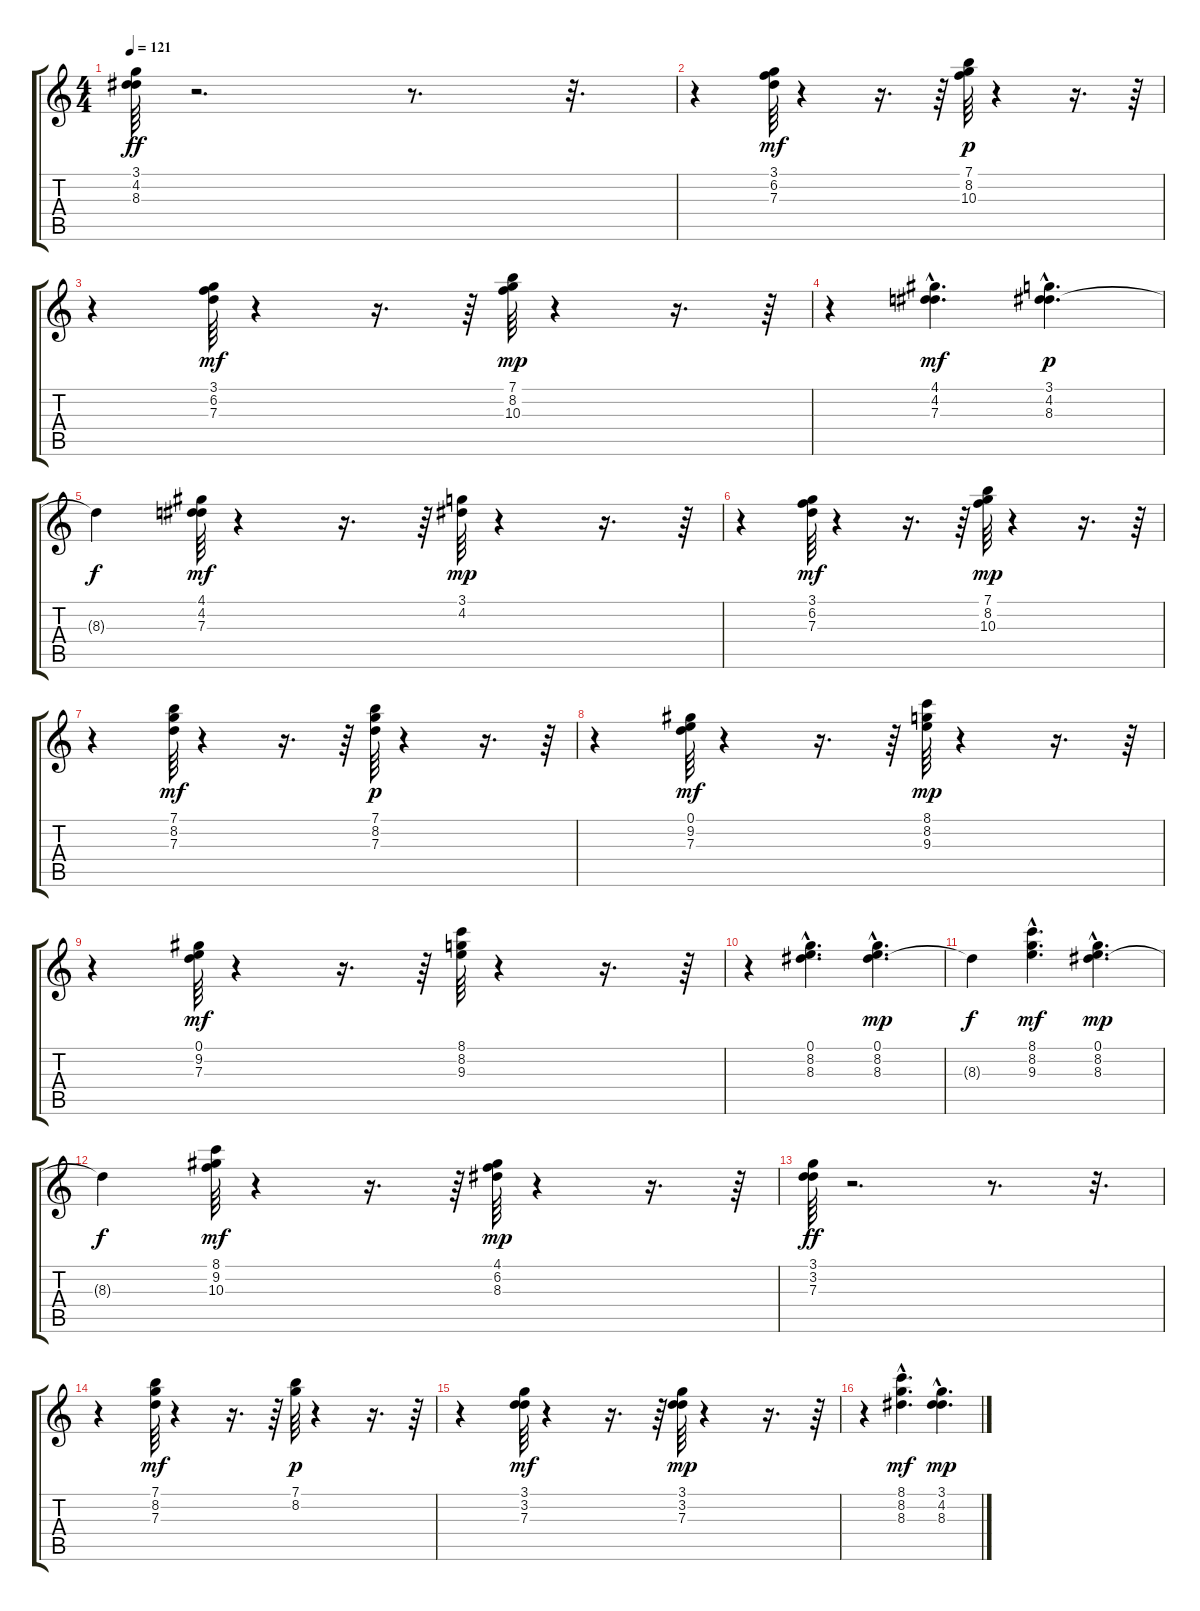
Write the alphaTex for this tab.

\track "" {instrument electricbassfinger}
\staff {score tabs}
\tuning (E4 B3 G3 D3 A2 E2) {hide}
\ts (4 4)
\tempo 121
\clef g2
\ks c
(3.1 4.2 8.3).64{dy ff} r.2{d} r.8{d} r.32{d} |
r.4 (3.1 6.2 7.3).64{dy mf} r.4 r.16{d} r.64 (7.1 8.2 10.3).64{dy p} r.4 r.16{d} r.64 |
r.4 (3.1 6.2 7.3).64{dy mf} r.4 r.16{d} r.64 (7.1 8.2 10.3).64{dy mp} r.4 r.16{d} r.64 |
r.4 (4.1{hac} 4.2 7.3).4{d dy mf} (3.1 4.2 8.3{hac}).4{d dy p} |
8.3{t}.4{dy f} (4.1 4.2 7.3).64{dy mf} r.4 r.16{d} r.64 (3.1 4.2).64{dy mp} r.4 r.16{d} r.64 |
r.4 (3.1 6.2 7.3).64{dy mf} r.4 r.16{d} r.64 (7.1 8.2 10.3).64{dy mp} r.4 r.16{d} r.64 |
r.4 (7.1 8.2 7.3).64{dy mf} r.4 r.16{d} r.64 (7.1 8.2 7.3).64{dy p} r.4 r.16{d} r.64 |
r.4 (0.1 9.2 7.3).64{dy mf} r.4 r.16{d} r.64 (8.1 8.2 9.3).64{dy mp} r.4 r.16{d} r.64 |
r.4 (0.1 9.2 7.3).64{dy mf} r.4 r.16{d} r.64 (8.1 8.2 9.3).64 r.4 r.16{d} r.64 |
r.4 (0.1 8.2 8.3{hac}).4{d} (0.1 8.2 8.3{hac}).4{d dy mp} |
8.3{t}.4{dy f} (8.1{hac} 8.2 9.3).4{d dy mf} (0.1 8.2 8.3{hac}).4{d dy mp} |
8.3{t}.4{dy f} (8.1 9.2 10.3).64{dy mf} r.4 r.16{d} r.64 (4.1 6.2 8.3).64{dy mp} r.4 r.16{d} r.64 |
(3.1 3.2 7.3).64{dy ff} r.2{d} r.8{d} r.32{d} |
r.4 (7.1 8.2 7.3).64{dy mf} r.4 r.16{d} r.64 (7.1 8.2).64{dy p} r.4 r.16{d} r.64 |
r.4 (3.1 3.2 7.3).64{dy mf} r.4 r.16{d} r.64 (3.1 3.2 7.3).64{dy mp} r.4 r.16{d} r.64 |
r.4 (8.1{hac} 8.2 8.3).4{d dy mf} (3.1 4.2 8.3{hac}).4{d dy mp}
